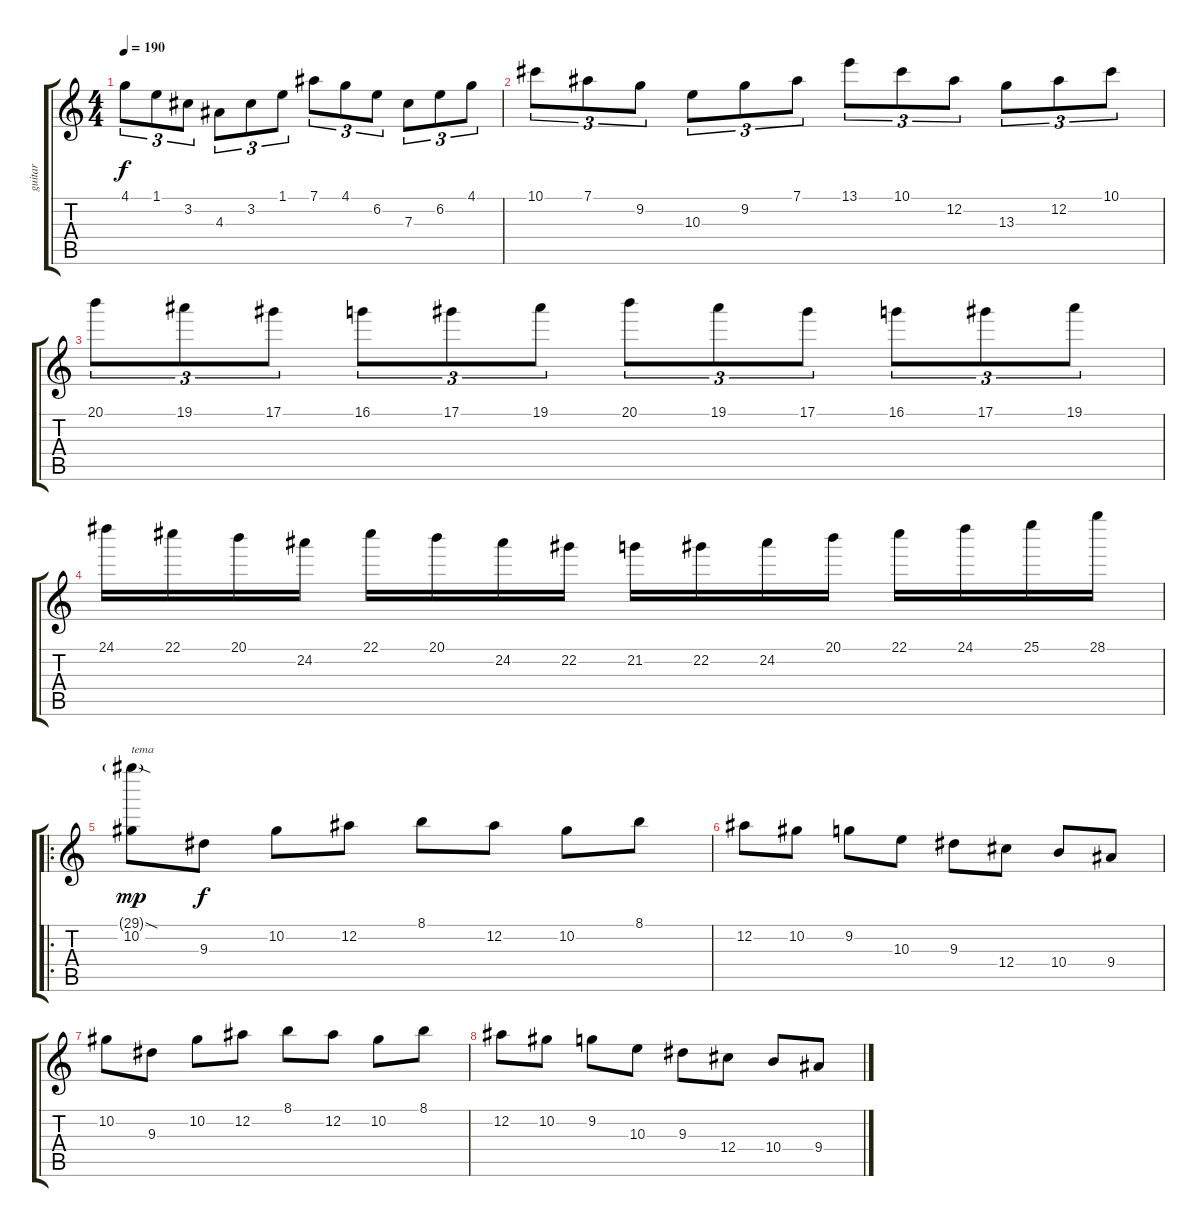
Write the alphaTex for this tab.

\track ("guitar" "guitar") {instrument distortionguitar}
\staff {score tabs}
\tuning (Eb4 Bb3 Gb3 Db3 Ab2 Eb2) {hide}
\ts (4 4)
\tempo 190
\clef g2
\ks c
4.1.8{tu (3 2) dy f} 1.1.8{tu (3 2)} 3.2.8{tu (3 2)} 4.3.8{tu (3 2)} 3.2.8{tu (3 2)} 1.1.8{tu (3 2)} 7.1.8{tu (3 2)} 4.1.8{tu (3 2)} 6.2.8{tu (3 2)} 7.3.8{tu (3 2)} 6.2.8{tu (3 2)} 4.1.8{tu (3 2)} |
10.1.8{tu (3 2)} 7.1.8{tu (3 2)} 9.2.8{tu (3 2)} 10.3.8{tu (3 2)} 9.2.8{tu (3 2)} 7.1.8{tu (3 2)} 13.1.8{tu (3 2)} 10.1.8{tu (3 2)} 12.2.8{tu (3 2)} 13.3.8{tu (3 2)} 12.2.8{tu (3 2)} 10.1.8{tu (3 2)} |
20.1.8{tu (3 2)} 19.1.8{tu (3 2)} 17.1.8{tu (3 2)} 16.1.8{tu (3 2)} 17.1.8{tu (3 2)} 19.1.8{tu (3 2)} 20.1.8{tu (3 2)} 19.1.8{tu (3 2)} 17.1.8{tu (3 2)} 16.1.8{tu (3 2)} 17.1.8{tu (3 2)} 19.1.8{tu (3 2)} |
24.1.16 22.1.16 20.1.16 24.2.16 22.1.16 20.1.16 24.2.16 22.2.16 21.2.16 22.2.16 24.2.16 20.1.16 22.1.16 24.1.16 25.1.16 28.1.16 |
\ro
(29.1{sod g} 10.2).8{txt "tema" dy mp} 9.3.8{dy f} 10.2.8 12.2.8 8.1.8 12.2.8 10.2.8 8.1.8 |
12.2.8 10.2.8 9.2.8 10.3.8 9.3.8 12.4.8 10.4.8 9.4.8 |
10.2.8 9.3.8 10.2.8 12.2.8 8.1.8 12.2.8 10.2.8 8.1.8 |
12.2.8 10.2.8 9.2.8 10.3.8 9.3.8 12.4.8 10.4.8 9.4.8
